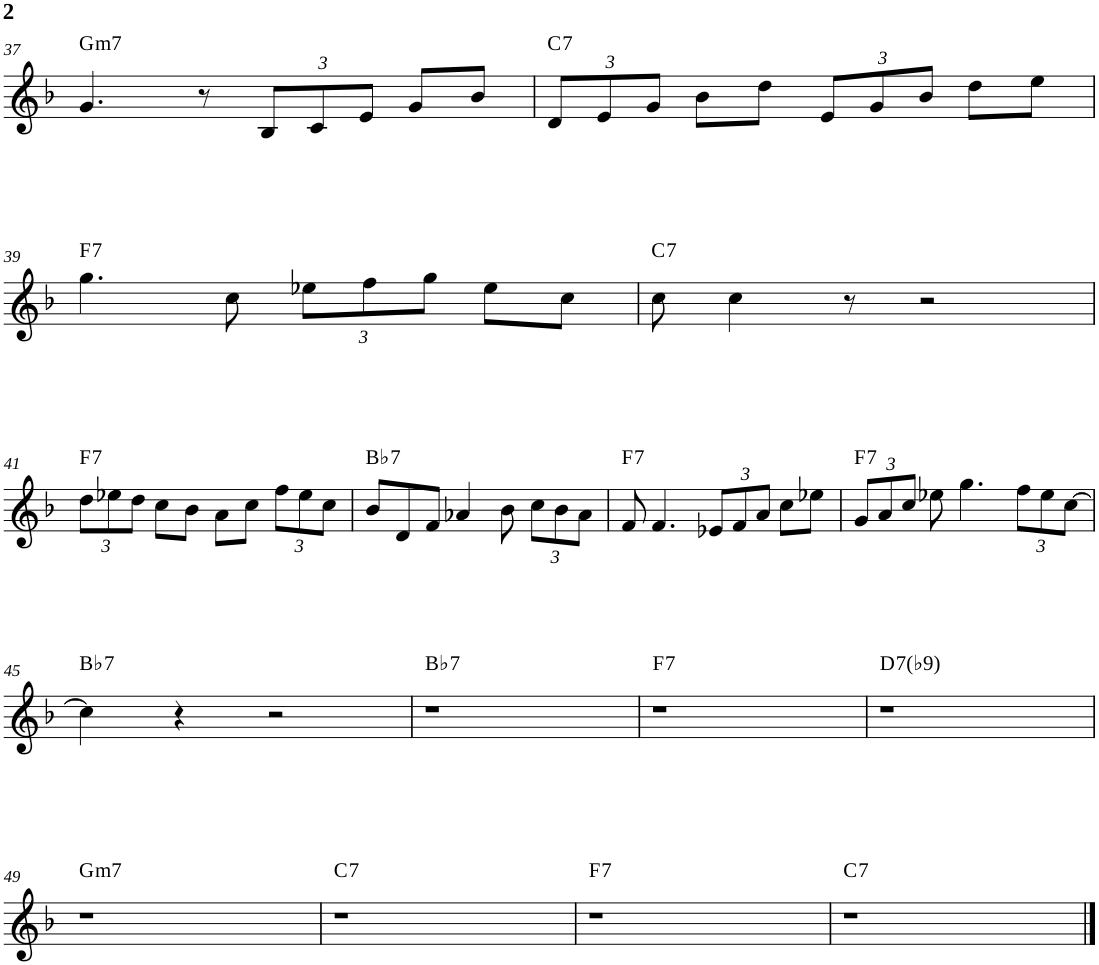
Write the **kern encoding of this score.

**kern	**harte
*part1	*part1
*staff1	*
*I"Lead sheet	*
!!LO:PB:g=z
*clefG2	*
*k[b-]	*
*F:	*
*M4/4	*
=37	=37
!	!LO:H:kt=m7
4.g/	G:min7
8r	.
*Xbrackettup	*
12B-/L	.
12c/	.
12e/J	.
8g/L	.
8b-/J	.
=38	=38
!	!LO:H:kt=7
12d/L	C:7
12e/	.
12g/J	.
8b-\L	.
8dd\J	.
12e/L	.
12g/	.
12b-/J	.
8dd\L	.
8ee\J	.
!!LO:LB:g=z
=39	=39
!	!LO:H:kt=7
4.gg\	F:7
8cc\	.
12ee-X\L	.
12ff\	.
12gg\J	.
8ee-\L	.
8cc\J	.
=40	=40
!	!LO:H:kt=7
8cc\	C:7
4cc\	.
8r	.
2r	.
!!LO:LB:g=z
=41	=41
!	!LO:H:kt=7
12dd\L	F:7
12ee-X\	.
12dd\J	.
8cc\L	.
8b-\J	.
8a\L	.
8cc\J	.
12ff\L	.
12ee-\	.
12cc\J	.
=42	=42
!	!LO:H:kt=7
8b-/L	Bb:7
8d/	.
8f/J	.
4a-X/	.
8b-\	.
12cc\L	.
12b-\	.
12a-\J	.
=43	=43
!	!LO:H:kt=7
8f/	F:7
4.f/	.
12e-X/L	.
12f/	.
12a/J	.
8cc\L	.
8ee-X\J	.
=44	=44
!	!LO:H:kt=7
12g/L	F:7
12a/	.
12cc/J	.
8ee-X\	.
4.gg\	.
12ff\L	.
12ee-\	.
[12cc\J	.
!!LO:LB:g=z
=45	=45
!	!LO:H:kt=7
4cc\]	Bb:7
4r	.
2r	.
=46	=46
!	!LO:H:kt=7
1r	Bb:7
=47	=47
!	!LO:H:kt=7
1r	F:7
=48	=48
!	!LO:H:kt=7
1r	D:7(b9)
!!LO:LB:g=z
=49	=49
!	!LO:H:kt=m7
1r	G:min7
=50	=50
!	!LO:H:kt=7
1r	C:7
=51	=51
!	!LO:H:kt=7
1r	F:7
=52	=52
!	!LO:H:kt=7
1r	C:7
==	==
*-	*-
